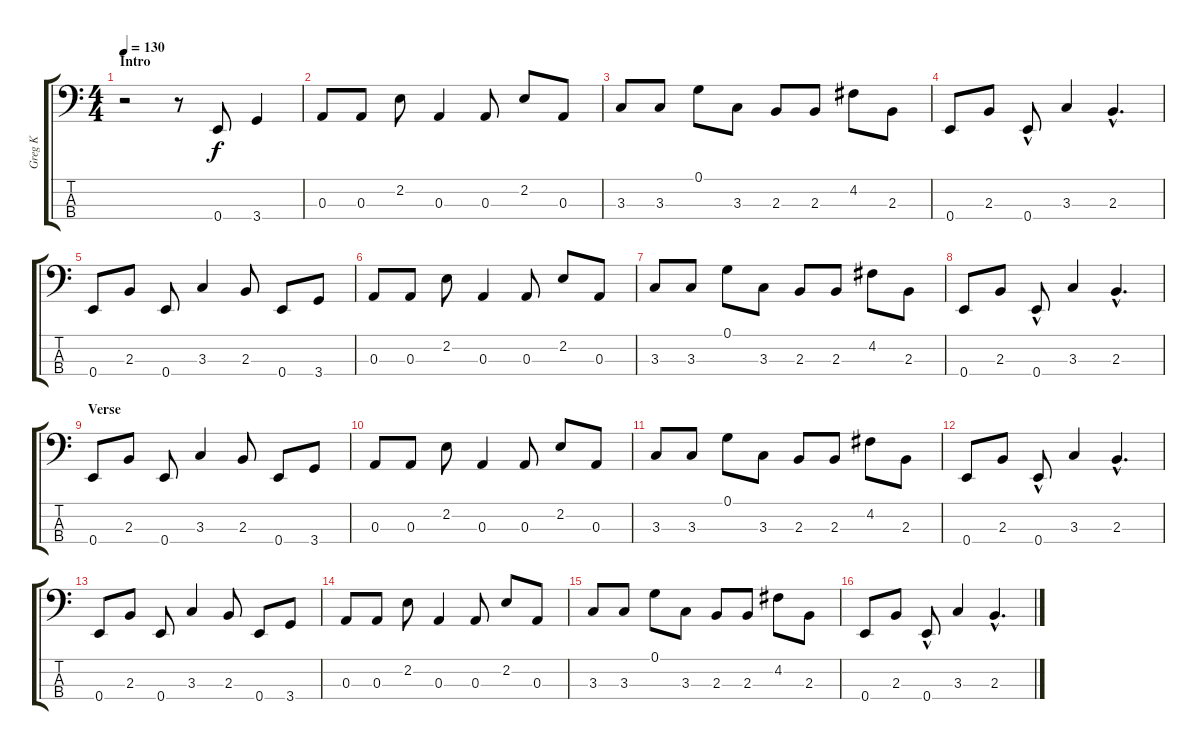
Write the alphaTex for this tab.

\track ("Greg K" "Greg K") {instrument electricbassfinger}
\staff {score tabs}
\tuning (G2 D2 A1 E1) {hide}
\ts (4 4)
\section ("" "Intro")
\tempo 130
\clef f4
\ks c
r.2{dy f instrument electricbassfinger} r.8 0.4.8 3.4.4 |
0.3.8 0.3.8 2.2.8 0.3.4 0.3.8 2.2.8 0.3.8 |
3.3.8 3.3.8 0.1.8 3.3.8 2.3.8 2.3.8 4.2.8 2.3.8 |
0.4.8 2.3.8 0.4{hac}.8 3.3.4 2.3{hac}.4{d} |
0.4.8 2.3.8 0.4.8 3.3.4 2.3.8 0.4.8 3.4.8 |
0.3.8 0.3.8 2.2.8 0.3.4 0.3.8 2.2.8 0.3.8 |
3.3.8 3.3.8 0.1.8 3.3.8 2.3.8 2.3.8 4.2.8 2.3.8 |
0.4.8 2.3.8 0.4{hac}.8 3.3.4 2.3{hac}.4{d} |
\section ("" "Verse")
0.4.8 2.3.8 0.4.8 3.3.4 2.3.8 0.4.8 3.4.8 |
0.3.8 0.3.8 2.2.8 0.3.4 0.3.8 2.2.8 0.3.8 |
3.3.8 3.3.8 0.1.8 3.3.8 2.3.8 2.3.8 4.2.8 2.3.8 |
0.4.8 2.3.8 0.4{hac}.8 3.3.4 2.3{hac}.4{d} |
0.4.8 2.3.8 0.4.8 3.3.4 2.3.8 0.4.8 3.4.8 |
0.3.8 0.3.8 2.2.8 0.3.4 0.3.8 2.2.8 0.3.8 |
3.3.8 3.3.8 0.1.8 3.3.8 2.3.8 2.3.8 4.2.8 2.3.8 |
0.4.8 2.3.8 0.4{hac}.8 3.3.4 2.3{hac}.4{d}
